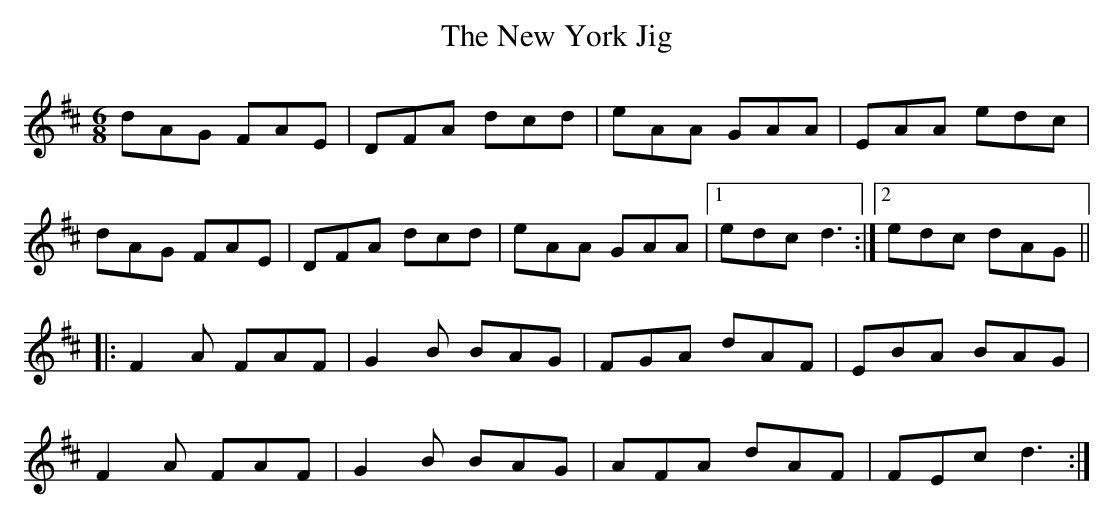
X:1
T:New York Jig, The
M:6/8
L:1/8
K:D
dAG FAE|DFA dcd|eAA GAA|EAA edc|
dAG FAE|DFA dcd|eAA GAA|1 edc d3:|2 edc dAG||
|:F2 A FAF|G2 B BAG|FGA dAF|EBA BAG|
F2 A FAF|G2 B BAG|AFA dAF|FEc d3:|]
